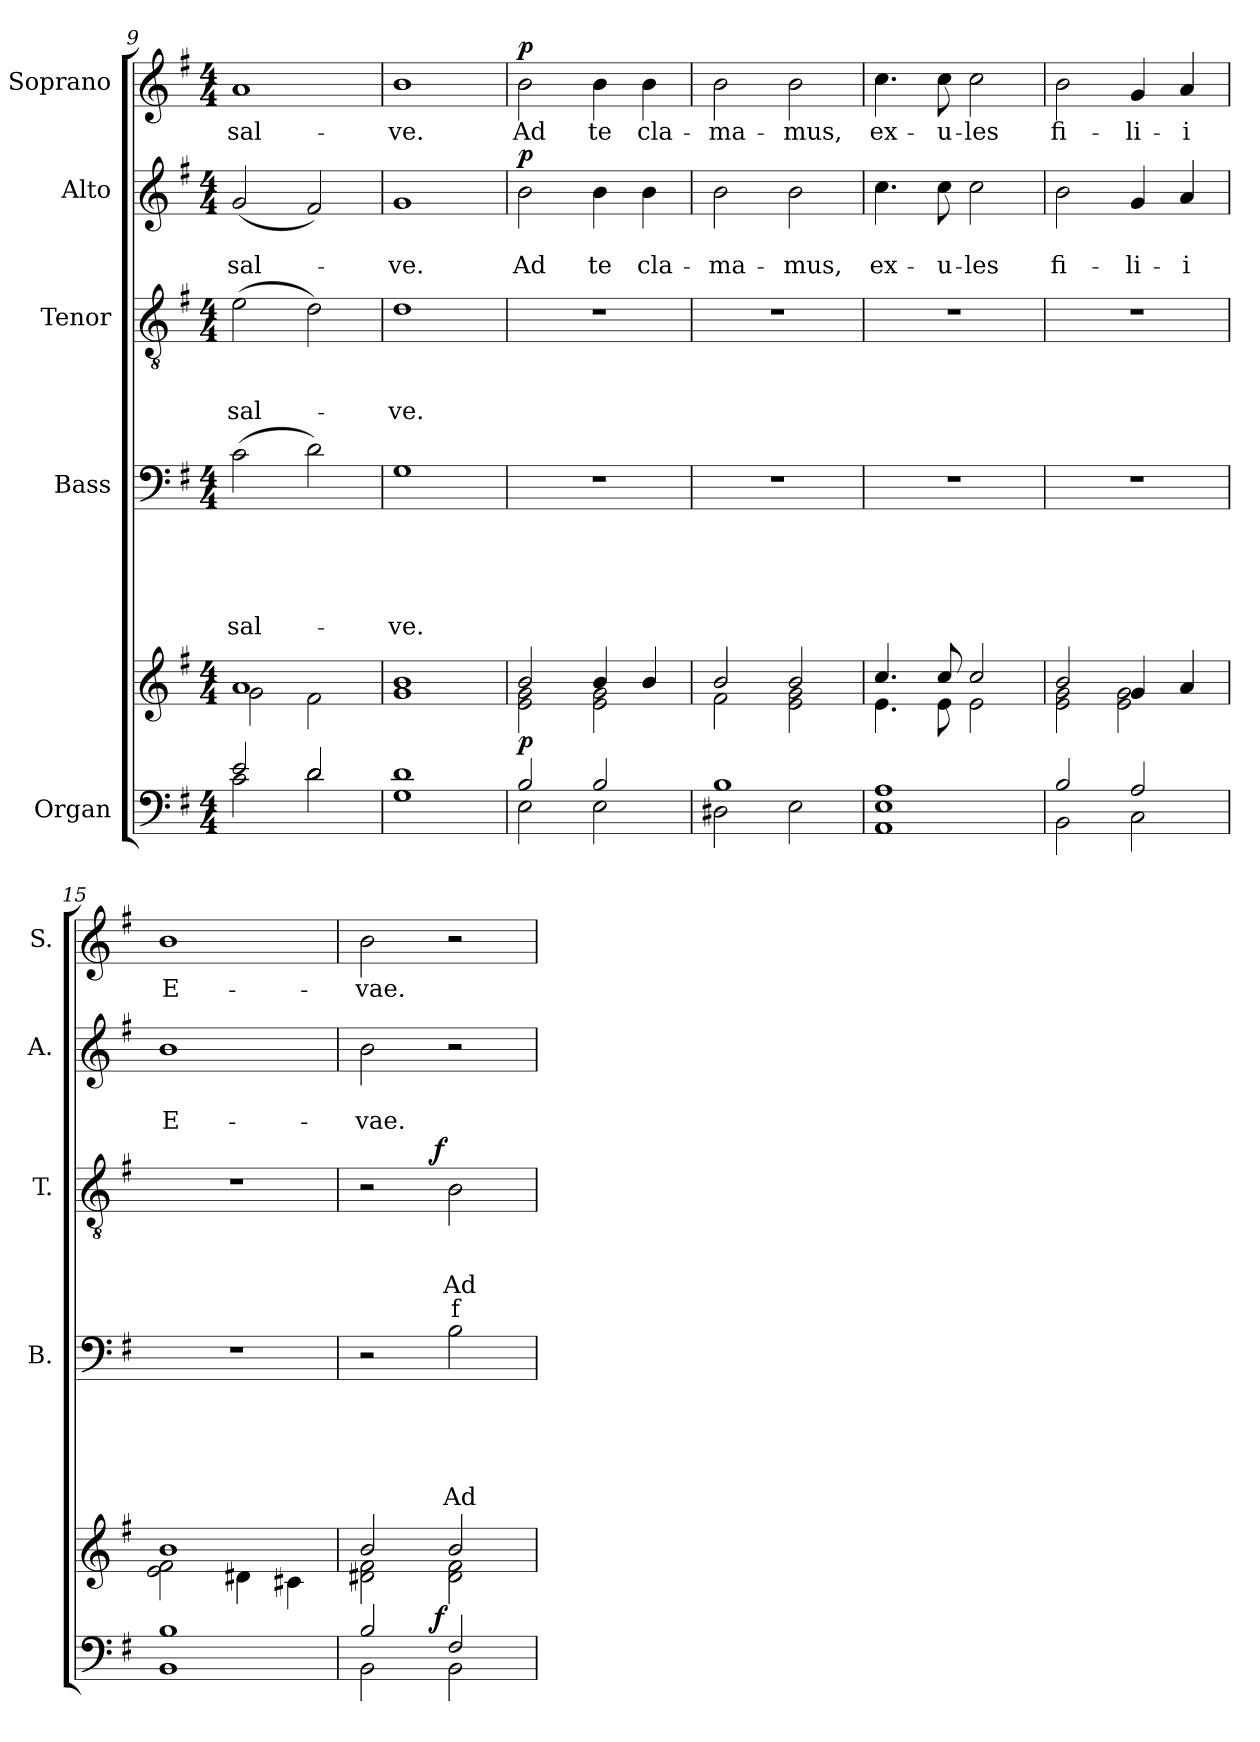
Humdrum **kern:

**kern	**kern	**dynam	**kern	**text	**text	**text	**text	**text	**kern	**text	**text	**text	**text	**dynam	**kern	**text	**text	**dynam	**kern	**text	**dynam
*part5	*part5	*part5	*part4	*part4	*part4	*part4	*part4	*part4	*part3	*part3	*part3	*part3	*part3	*part3	*part2	*part2	*part2	*part2	*part1	*part1	*part1
*staff6	*staff5	*staff5/6	*staff4	*staff4	*staff4	*staff4	*staff4	*staff4	*staff3	*staff3	*staff3	*staff3	*staff3	*staff3	*staff2	*staff2	*staff2	*staff2	*staff1	*staff1	*staff1
*I"Organ	*	*	*I"Bass	*	*	*	*	*	*I"Tenor	*	*	*	*	*	*I"Alto	*	*	*	*I"Soprano	*	*
*	*	*	*I'B.	*	*	*	*	*	*I'T.	*	*	*	*	*	*I'A.	*	*	*	*I'S.	*	*
*clefF4	*clefG2	*	*clefF4	*	*	*	*	*	*clefGv2	*	*	*	*	*	*clefG2	*	*	*	*clefG2	*	*
*k[f#]	*k[f#]	*	*k[f#]	*	*	*	*	*	*k[f#]	*	*	*	*	*	*k[f#]	*	*	*	*k[f#]	*	*
*G:	*G:	*	*G:	*	*	*	*	*	*G:	*	*	*	*	*	*G:	*	*	*	*G:	*	*
*M4/4	*M4/4	*	*M4/4	*	*	*	*	*	*M4/4	*	*	*	*	*	*M4/4	*	*	*	*M4/4	*	*
=9	=9	=9	=9	=9	=9	=9	=9	=9	=9	=9	=9	=9	=9	=9	=9	=9	=9	=9	=9	=9	=9
*^	*^	*	*	*	*	*	*	*	*	*	*	*	*	*	*	*	*	*	*	*	*
!	!	!	!	!	!	!	!	!	!	!LO:LY:b	!	!	!	!LO:LY:b	!	!	!	!	!LO:LY:b	!	!	!LO:LY:b	!
2e/	2c\	1a	2g\	.	(>2c\	.	.	.	.	sal-	(>2e\	.	.	sal-	.	.	(<2g/	.	sal-	.	1a	sal-	.
2d/	2d\	.	2f#\	.	2d\)	.	.	.	.	.	2d\)	.	.	.	.	.	2f#/)	.	.	.	.	.	.
=10	=10	=10	=10	=10	=10	=10	=10	=10	=10	=10	=10	=10	=10	=10	=10	=10	=10	=10	=10	=10	=10	=10	=10
!	!	!	!	!	!	!	!	!	!	!LO:LY:b	!	!	!	!LO:LY:b	!	!	!	!	!LO:LY:b	!	!	!LO:LY:b	!
*v	*v	*	*	*	*	*	*	*	*	*	*	*	*	*	*	*	*	*	*	*	*	*	*
*	*v	*v	*	*	*	*	*	*	*	*	*	*	*	*	*	*	*	*	*	*	*	*
1G 1d	1g 1b	.	1G	.	.	.	.	-ve.	1d	.	.	-ve.	.	.	1g	.	-ve.	.	1b	-ve.	.
=11	=11	=11	=11	=11	=11	=11	=11	=11	=11	=11	=11	=11	=11	=11	=11	=11	=11	=11	=11	=11	=11
*^	*^	*	*	*	*	*	*	*	*	*	*	*	*	*	*	*	*	*	*	*	*
!	!	!	!	!LO:DY:b	!	!	!	!	!	!	!	!	!	!	!	!	!	!	!LO:LY:b	!LO:DY:a	!	!LO:LY:b	!LO:DY:a
2B/	2E\	2b/	2e\ 2g\	p	1r	.	.	.	.	.	1r	.	.	.	.	.	2b\	.	Ad	p	2b\	Ad	p
!	!	!	!	!	!	!	!	!	!	!	!	!	!	!	!	!	!	!	!LO:LY:b	!	!	!LO:LY:b	!
2B/	2E\	4b/	2e\ 2g\	.	.	.	.	.	.	.	.	.	.	.	.	.	4b\	.	te	.	4b\	te	.
!	!	!	!	!	!	!	!	!	!	!	!	!	!	!	!	!	!	!	!LO:LY:b	!	!	!LO:LY:b	!
.	.	4b/	.	.	.	.	.	.	.	.	.	.	.	.	.	.	4b\	.	cla-	.	4b\	cla-	.
!!LO:PB:g=z
=12	=12	=12	=12	=12	=12	=12	=12	=12	=12	=12	=12	=12	=12	=12	=12	=12	=12	=12	=12	=12	=12	=12	=12
!	!	!	!	!	!	!	!	!	!	!	!	!	!	!	!	!	!	!	!LO:LY:b	!	!	!LO:LY:b	!
1B	2D#X\	2b/	2f#\	.	1r	.	.	.	.	.	1r	.	.	.	.	.	2b\	.	-ma-	.	2b\	-ma-	.
!	!	!	!	!	!	!	!	!	!	!	!	!	!	!	!	!	!	!	!LO:LY:b	!	!	!LO:LY:b	!
.	2E\	2b/	2e\ 2g\	.	.	.	.	.	.	.	.	.	.	.	.	.	2b\	.	-mus,	.	2b\	-mus,	.
=13	=13	=13	=13	=13	=13	=13	=13	=13	=13	=13	=13	=13	=13	=13	=13	=13	=13	=13	=13	=13	=13	=13	=13
!	!	!	!	!	!	!	!	!	!	!	!	!	!	!	!	!	!	!	!LO:LY:b	!	!	!LO:LY:b	!
*v	*v	*	*	*	*	*	*	*	*	*	*	*	*	*	*	*	*	*	*	*	*	*	*
1AA 1E 1A	4.cc/	4.e\	.	1r	.	.	.	.	.	1r	.	.	.	.	.	4.cc\	.	ex-	.	4.cc\	ex-	.
!	!	!	!	!	!	!	!	!	!	!	!	!	!	!	!	!	!	!LO:LY:b	!	!	!LO:LY:b	!
.	8cc/	8e\	.	.	.	.	.	.	.	.	.	.	.	.	.	8cc\	.	-u-	.	8cc\	-u-	.
!	!	!	!	!	!	!	!	!	!	!	!	!	!	!	!	!	!	!LO:LY:b	!	!	!LO:LY:b	!
.	2cc/	2e\	.	.	.	.	.	.	.	.	.	.	.	.	.	2cc\	.	-les	.	2cc\	-les	.
=14	=14	=14	=14	=14	=14	=14	=14	=14	=14	=14	=14	=14	=14	=14	=14	=14	=14	=14	=14	=14	=14	=14
*^	*	*	*	*	*	*	*	*	*	*	*	*	*	*	*	*	*	*	*	*	*	*
!	!	!	!	!	!	!	!	!	!	!	!	!	!	!	!	!	!	!	!LO:LY:b	!	!	!LO:LY:b	!
2B/	2BB\	2b/	2e\ 2g\	.	1r	.	.	.	.	.	1r	.	.	.	.	.	2b\	.	fi-	.	2b\	fi-	.
!	!	!	!	!	!	!	!	!	!	!	!	!	!	!	!	!	!	!	!LO:LY:b	!	!	!LO:LY:b	!
2A/	2C\	4g/	2e\ 2g\	.	.	.	.	.	.	.	.	.	.	.	.	.	4g/	.	-li-	.	4g/	-li-	.
!	!	!	!	!	!	!	!	!	!	!	!	!	!	!	!	!	!	!	!LO:LY:b	!	!	!LO:LY:b	!
.	.	4a/	.	.	.	.	.	.	.	.	.	.	.	.	.	.	4a/	.	-i	.	4a/	-i	.
*v	*v	*	*	*	*	*	*	*	*	*	*	*	*	*	*	*	*	*	*	*	*	*	*
=15	=15	=15	=15	=15	=15	=15	=15	=15	=15	=15	=15	=15	=15	=15	=15	=15	=15	=15	=15	=15	=15	=15
!	!	!	!	!	!	!	!	!	!	!	!	!	!	!	!	!	!	!LO:LY:b:rj	!	!	!LO:LY:b:rj	!
1BB 1B	1b	2e\ 2f#\	.	1r	.	.	.	.	.	1r	.	.	.	.	.	1b	.	E-	.	1b	E-	.
.	.	4d#X\	.	.	.	.	.	.	.	.	.	.	.	.	.	.	.	.	.	.	.	.
.	.	4c#X\	.	.	.	.	.	.	.	.	.	.	.	.	.	.	.	.	.	.	.	.
=16	=16	=16	=16	=16	=16	=16	=16	=16	=16	=16	=16	=16	=16	=16	=16	=16	=16	=16	=16	=16	=16	=16
*^	*	*	*	*	*	*	*	*	*	*	*	*	*	*	*	*	*	*	*	*	*	*
!	!	!	!	!	!	!	!	!	!	!	!	!	!	!	!	!	!	!	!LO:LY:b	!	!	!LO:LY:b	!
*	*^	*	*	*	*	*	*	*	*	*	*^	*	*	*	*	*	*	*	*	*	*	*	*
2B/	2BB\	4...ryy	2b/	2d#X\ 2f#\	.	2r	.	.	.	.	.	2r	4...ryy	.	.	.	.	.	2b\	.	-vae.	.	2b\	-vae.	.
!	!	!	!	!	!LO:DY:a=2	!	!	!	!	!	!	!	!	!	!	!	!	!LO:DY:a	!	!	!	!	!	!	!
.	.	2ryy	.	.	f	.	.	.	.	.	.	.	2ryy	.	.	.	.	f	.	.	.	.	.	.	.
!	!	!	!	!	!	!	!	!	!	!	!LO:LY:b	!	!	!	!	!LO:LY:b	!LO:LY:b	!	!	!	!	!	!	!	!
2F#/	2BB\	.	2b/	2d#\ 2f#\	.	2B\	.	.	.	.	Ad	2B\	.	.	.	Ad	f	.	2r	.	.	.	2r	.	.
.	.	32ryy	.	.	.	.	.	.	.	.	.	.	32ryy	.	.	.	.	.	.	.	.	.	.	.	.
*v	*v	*v	*	*	*	*	*	*	*	*	*	*v	*v	*	*	*	*	*	*	*	*	*	*	*	*
*	*v	*v	*	*	*	*	*	*	*	*	*	*	*	*	*	*	*	*	*	*	*	*
=	=	=	=	=	=	=	=	=	=	=	=	=	=	=	=	=	=	=	=	=	=
*-	*-	*-	*-	*-	*-	*-	*-	*-	*-	*-	*-	*-	*-	*-	*-	*-	*-	*-	*-	*-	*-
